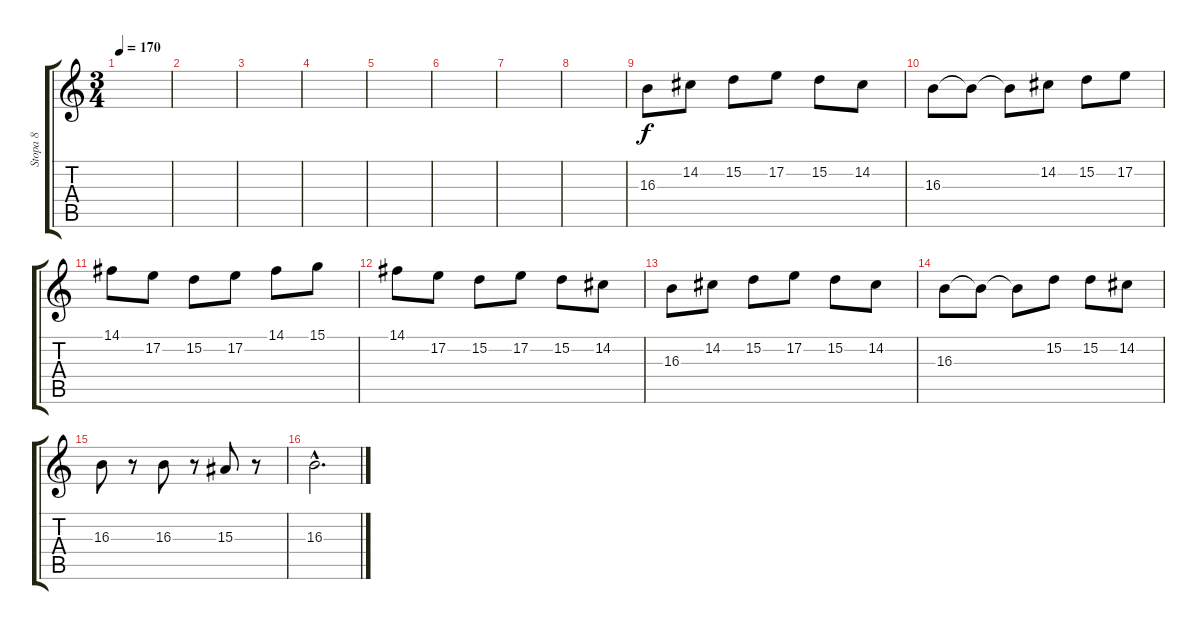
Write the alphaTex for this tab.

\track ("Stopa 8" "Stopa 8") {instrument stringensemble1}
\staff {score tabs}
\tuning (E4 B3 G3 D3 A2 E2) {hide}
\ts (3 4)
\tempo 170
\clef g2
\ks c
|
|
|
|
|
|
|
|
16.3.8{balance 8} 14.2.8 15.2.8 17.2.8 15.2.8 14.2.8 |
16.3.8 16.3{t}.8 16.3{t}.8 14.2.8 15.2.8 17.2.8 |
14.1.8 17.2.8 15.2.8 17.2.8 14.1.8 15.1.8 |
14.1.8 17.2.8 15.2.8 17.2.8 15.2.8 14.2.8 |
16.3.8 14.2.8 15.2.8 17.2.8 15.2.8 14.2.8 |
16.3.8 16.3{t}.8 16.3{t}.8 15.2.8 15.2.8 14.2.8 |
16.3.8 r.8 16.3.8 r.8 15.3.8 r.8 |
16.3{hac}.2{d}
